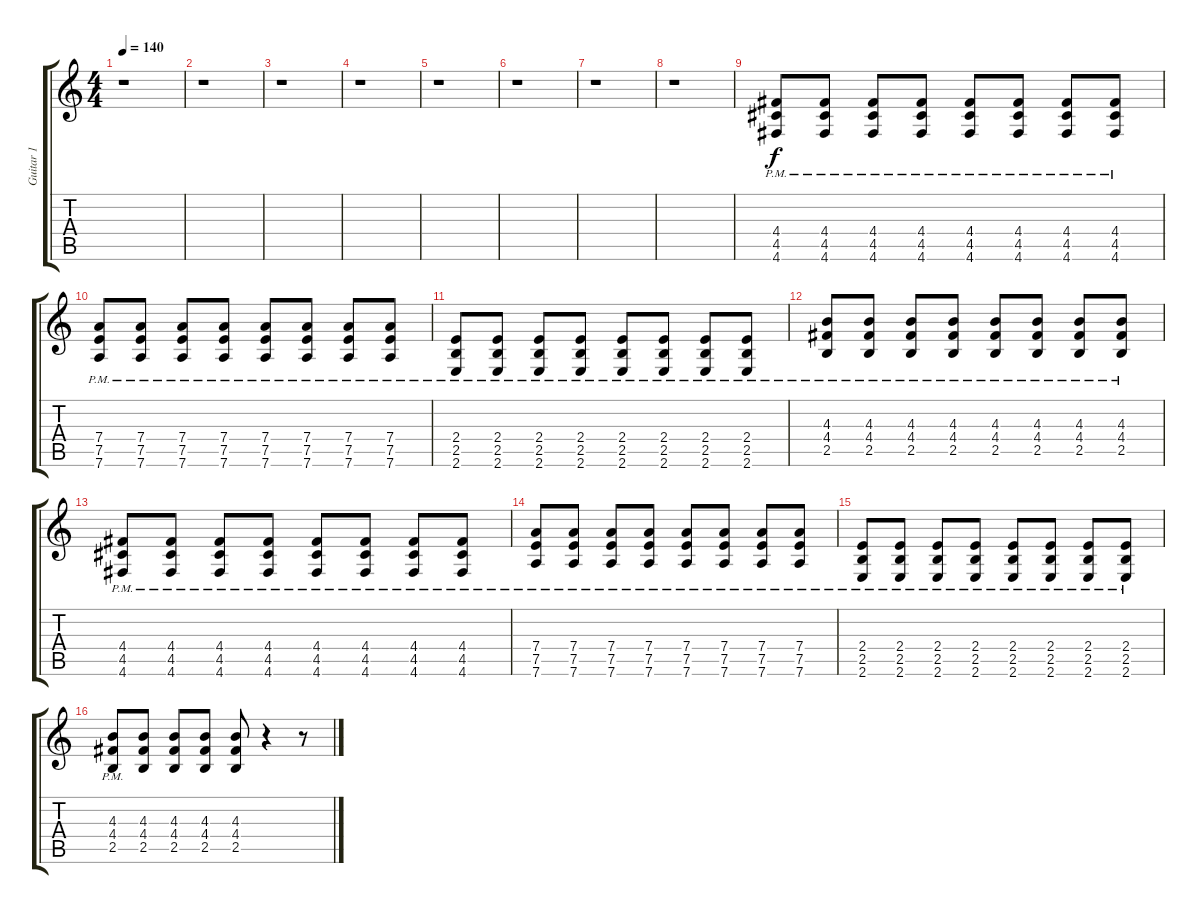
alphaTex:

\track ("Guitar 1" "Guitar 1") {instrument distortionguitar}
\staff {score tabs}
\tuning (E4 B3 G3 D3 A2 D2) {hide}
\ts (4 4)
\tempo 140
\clef g2
\ks c
r.1{dy f instrument distortionguitar} |
r.1 |
r.1 |
r.1 |
r.1 |
r.1 |
r.1 |
r.1 |
(4.4{pm} 4.5 4.6).8 (4.4{pm} 4.5 4.6).8 (4.4{pm} 4.5 4.6).8 (4.4{pm} 4.5 4.6).8 (4.4{pm} 4.5 4.6).8 (4.4{pm} 4.5 4.6).8 (4.4{pm} 4.5 4.6).8 (4.4{pm} 4.5 4.6).8 |
(7.4{pm} 7.5 7.6).8 (7.4{pm} 7.5 7.6).8 (7.4{pm} 7.5 7.6).8 (7.4{pm} 7.5 7.6).8 (7.4{pm} 7.5 7.6).8 (7.4{pm} 7.5 7.6).8 (7.4{pm} 7.5 7.6).8 (7.4{pm} 7.5 7.6).8 |
(2.4{pm} 2.5 2.6).8 (2.4{pm} 2.5 2.6).8 (2.4{pm} 2.5 2.6).8 (2.4{pm} 2.5 2.6).8 (2.4{pm} 2.5 2.6).8 (2.4{pm} 2.5 2.6).8 (2.4{pm} 2.5 2.6).8 (2.4{pm} 2.5 2.6).8 |
(4.3{pm} 4.4 2.5).8 (4.3{pm} 4.4 2.5).8 (4.3{pm} 4.4 2.5).8 (4.3{pm} 4.4 2.5).8 (4.3{pm} 4.4 2.5).8 (4.3{pm} 4.4 2.5).8 (4.3{pm} 4.4 2.5).8 (4.3{pm} 4.4 2.5).8 |
(4.4{pm} 4.5 4.6).8 (4.4{pm} 4.5 4.6).8 (4.4{pm} 4.5 4.6).8 (4.4{pm} 4.5 4.6).8 (4.4{pm} 4.5 4.6).8 (4.4{pm} 4.5 4.6).8 (4.4{pm} 4.5 4.6).8 (4.4{pm} 4.5 4.6).8 |
(7.4{pm} 7.5 7.6).8 (7.4{pm} 7.5 7.6).8 (7.4{pm} 7.5 7.6).8 (7.4{pm} 7.5 7.6).8 (7.4{pm} 7.5 7.6).8 (7.4{pm} 7.5 7.6).8 (7.4{pm} 7.5 7.6).8 (7.4{pm} 7.5 7.6).8 |
(2.4{pm} 2.5 2.6).8 (2.4{pm} 2.5 2.6).8 (2.4{pm} 2.5 2.6).8 (2.4{pm} 2.5 2.6).8 (2.4{pm} 2.5 2.6).8 (2.4{pm} 2.5 2.6).8 (2.4{pm} 2.5 2.6).8 (2.4{pm} 2.5 2.6).8 |
(4.3{pm} 4.4 2.5).8 (4.3 4.4 2.5).8 (4.3 4.4 2.5).8 (4.3 4.4 2.5).8 (4.3 4.4 2.5).8 r.4 r.8
